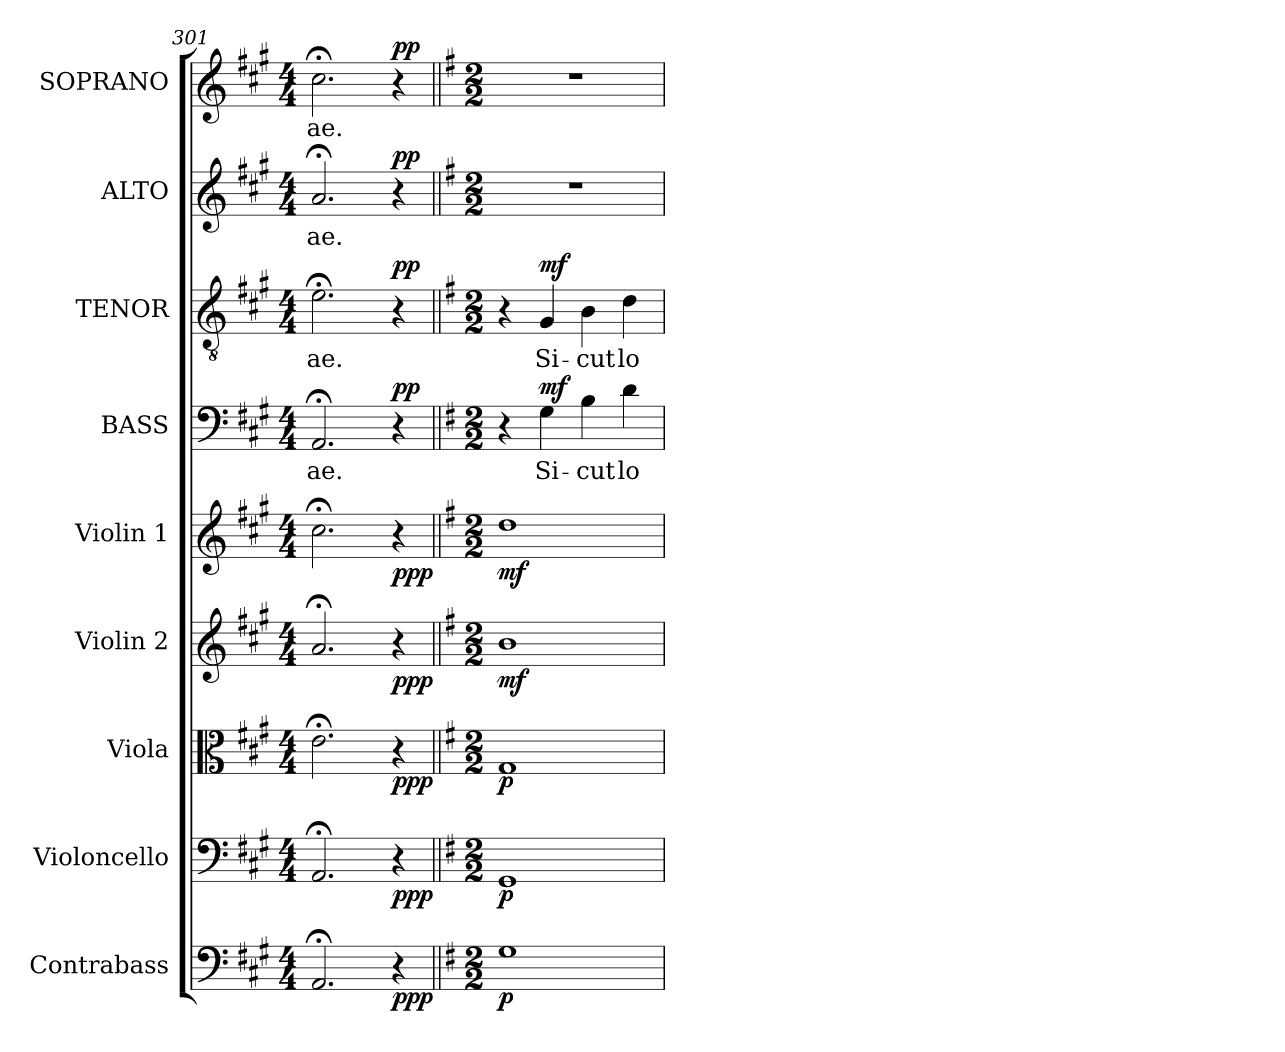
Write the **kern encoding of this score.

**kern	**dynam	**kern	**dynam	**kern	**dynam	**kern	**dynam	**kern	**dynam	**kern	**text	**dynam	**kern	**text	**dynam	**kern	**text	**dynam	**kern	**text	**dynam
*part9	*part9	*part8	*part8	*part7	*part7	*part6	*part6	*part5	*part5	*part4	*part4	*part4	*part3	*part3	*part3	*part2	*part2	*part2	*part1	*part1	*part1
*staff9	*staff9	*staff8	*staff8	*staff7	*staff7	*staff6	*staff6	*staff5	*staff5	*staff4	*staff4	*staff4	*staff3	*staff3	*staff3	*staff2	*staff2	*staff2	*staff1	*staff1	*staff1
*I"Contrabass	*	*I"Violoncello	*	*I"Viola	*	*I"Violin 2	*	*I"Violin 1	*	*I"BASS	*	*	*I"TENOR	*	*	*I"ALTO	*	*	*I"SOPRANO	*	*
*I'Cb.	*	*I'Vc.	*	*I'Vla.	*	*I'Vln. 2	*	*I'Vln. 1	*	*I'B.	*	*	*I'T.	*	*	*I'A.	*	*	*I'S.	*	*
*clefF4	*	*clefF4	*	*clefC3	*	*clefG2	*	*clefG2	*	*clefF4	*	*	*clefGv2	*	*	*clefG2	*	*	*clefG2	*	*
*ITrd7c12	*	*	*	*	*	*	*	*	*	*	*	*	*ITrd7c12	*	*	*	*	*	*	*	*
*k[f#c#g#]	*	*k[f#c#g#]	*	*k[f#c#g#]	*	*k[f#c#g#]	*	*k[f#c#g#]	*	*k[f#c#g#]	*	*	*k[f#c#g#]	*	*	*k[f#c#g#]	*	*	*k[f#c#g#]	*	*
*A:	*	*A:	*	*A:	*	*A:	*	*A:	*	*A:	*	*	*A:	*	*	*A:	*	*	*A:	*	*
*M4/4	*	*M4/4	*	*M4/4	*	*M4/4	*	*M4/4	*	*M4/4	*	*	*M4/4	*	*	*M4/4	*	*	*M4/4	*	*
=301	=301	=301	=301	=301	=301	=301	=301	=301	=301	=301	=301	=301	=301	=301	=301	=301	=301	=301	=301	=301	=301
!	!	!	!	!	!	!	!	!	!	!	!LO:LY:b:color=#000000	!	!	!	!	!	!	!	!	!	!
!	!	!	!	!	!	!	!	!	!	!	!	!	!	!LO:LY:b:color=#000000	!	!	!	!	!	!	!
!	!	!	!	!	!	!	!	!	!	!	!	!	!	!	!	!	!LO:LY:b:color=#000000	!	!	!	!
!	!	!	!	!	!	!	!	!	!	!	!	!	!	!	!	!	!	!	!	!LO:LY:b:color=#000000	!
2.AAA;i/	.	2.AA;i/	.	2.e;i\	.	2.a;i/	.	2.cc#;i\	.	2.AA;i/	-ae.	.	2.E;i\	-ae.	.	2.a;i/	-ae.	.	2.cc#;i\	-ae.	.
4r	ppp	4r	ppp	4r	ppp	4r	ppp	4r	ppp	4r	.	pp	4r	.	pp	4r	.	pp	4r	.	pp
!!LO:PB:g=z
=302||	=302||	=302||	=302||	=302||	=302||	=302||	=302||	=302||	=302||	=302||	=302||	=302||	=302||	=302||	=302||	=302||	=302||	=302||	=302||	=302||	=302||
!!LO:REH:place=s1:B:color=#000000:enc=box:fs=12.8556:t=J
*k[f#]	*	*k[f#]	*	*k[f#]	*	*k[f#]	*	*k[f#]	*	*k[f#]	*	*	*k[f#]	*	*	*k[f#]	*	*	*k[f#]	*	*
*G:	*	*G:	*	*G:	*	*G:	*	*G:	*	*G:	*	*	*G:	*	*	*G:	*	*	*G:	*	*
*M2/2	*	*M2/2	*	*M2/2	*	*M2/2	*	*M2/2	*	*M2/2	*	*	*M2/2	*	*	*M2/2	*	*	*M2/2	*	*
*	*	*	*	*	*	*	*	*MM80	*	*	*	*	*	*	*	*	*	*	*MM80	*	*
1GGi	p	1GGi	p	1Gi	p	1bi	mf	1ddi	mf	4r	.	.	4r	.	.	1r	.	.	1r	.	.
!	!	!	!	!	!	!	!	!	!	!	!LO:LY:b:color=#000000	!	!	!	!	!	!	!	!	!	!
!	!	!	!	!	!	!	!	!	!	!	!	!	!	!LO:LY:b:color=#000000	!	!	!	!	!	!	!
.	.	.	.	.	.	.	.	.	.	4Gi\	Si-	mf	4GGi/	Si-	mf	.	.	.	.	.	.
!	!	!	!	!	!	!	!	!	!	!	!LO:LY:b:color=#000000	!	!	!	!	!	!	!	!	!	!
!	!	!	!	!	!	!	!	!	!	!	!	!	!	!LO:LY:b:color=#000000	!	!	!	!	!	!	!
.	.	.	.	.	.	.	.	.	.	4Bi\	-cut	.	4BBi\	-cut	.	.	.	.	.	.	.
!	!	!	!	!	!	!	!	!	!	!	!LO:LY:b:color=#000000	!	!	!	!	!	!	!	!	!	!
!	!	!	!	!	!	!	!	!	!	!	!	!	!	!LO:LY:b:color=#000000	!	!	!	!	!	!	!
.	.	.	.	.	.	.	.	.	.	4di\	lo-	.	4Di\	lo-	.	.	.	.	.	.	.
=	=	=	=	=	=	=	=	=	=	=	=	=	=	=	=	=	=	=	=	=	=
*-	*-	*-	*-	*-	*-	*-	*-	*-	*-	*-	*-	*-	*-	*-	*-	*-	*-	*-	*-	*-	*-
